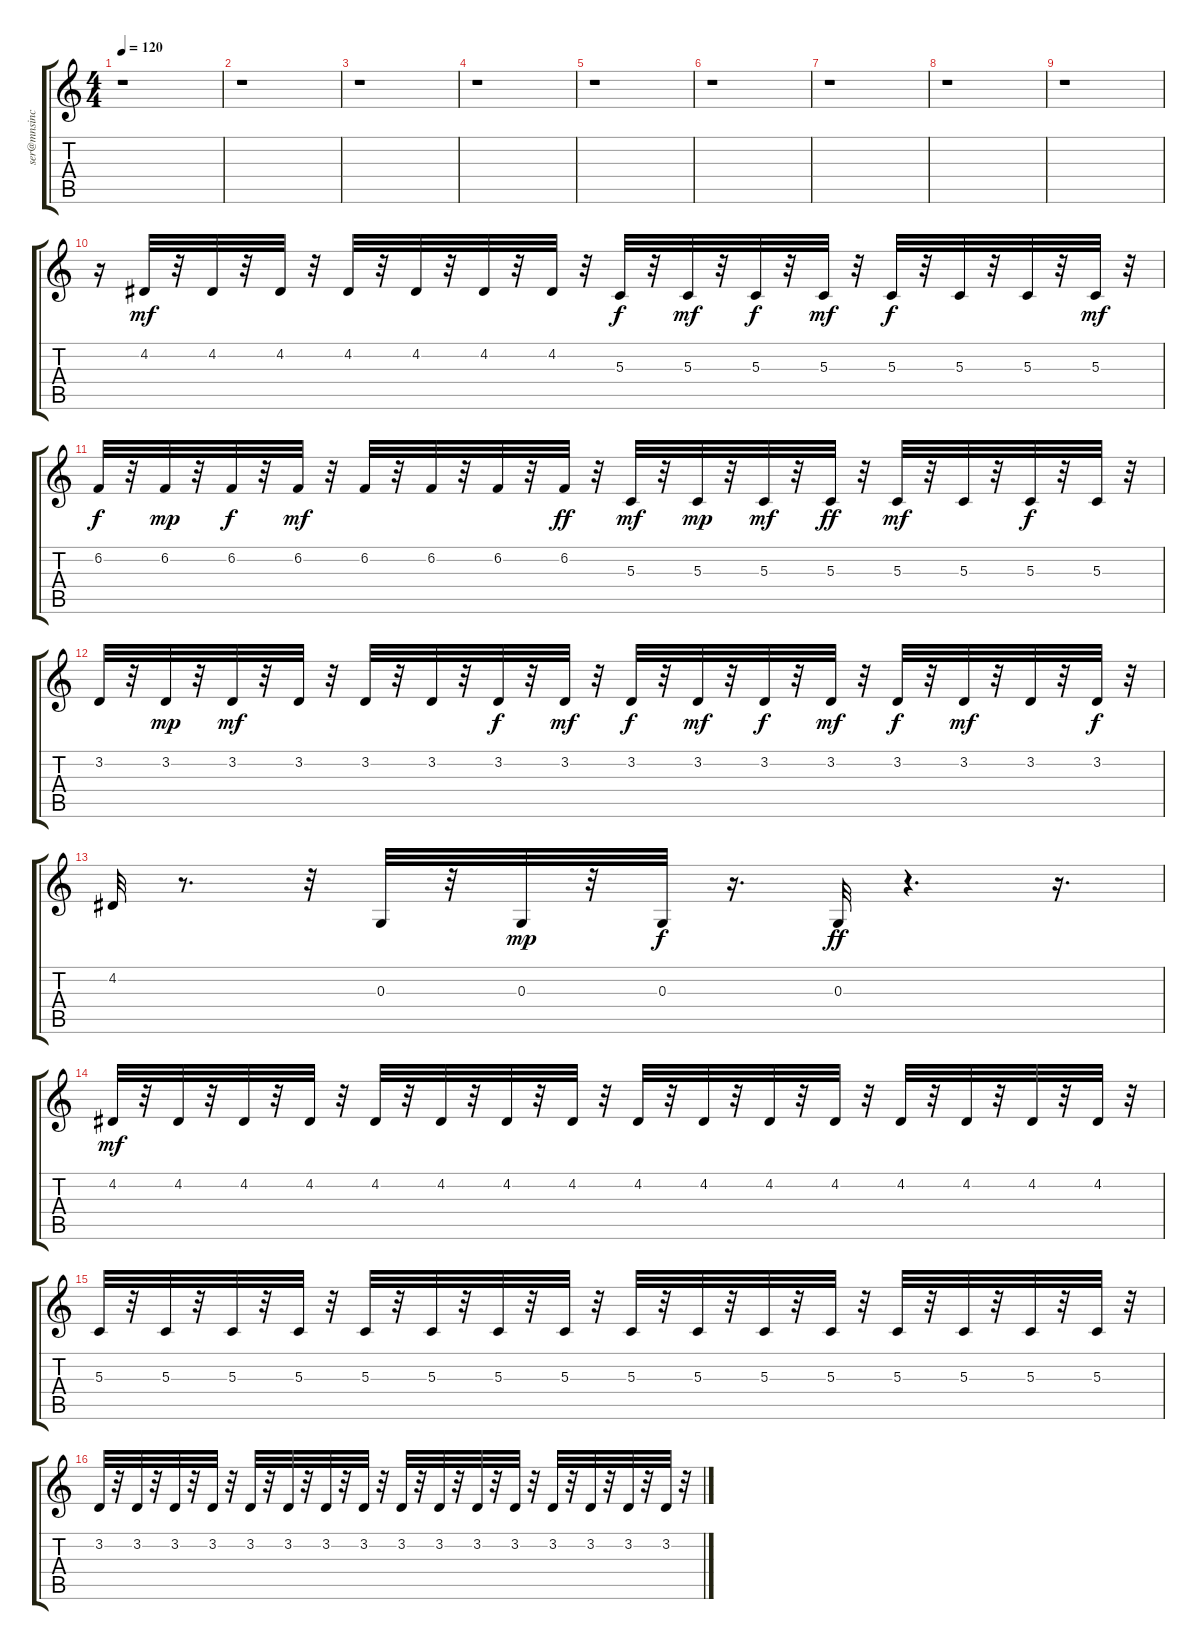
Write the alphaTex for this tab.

\track ("" "ser@mnsinc") {instrument lead5charang}
\staff {score tabs}
\tuning (E4 B3 G3 D3 A2 E2) {hide}
\ts (4 4)
\tempo 120
\clef g2
\ks c
r.1{dy mf instrument lead5charang} |
r.1 |
r.1 |
r.1 |
r.1 |
r.1 |
r.1 |
r.1 |
r.1 |
r.16 4.2.32 r.32 4.2.32 r.32 4.2.32 r.32 4.2.32 r.32 4.2.32 r.32 4.2.32 r.32 4.2.32 r.32 5.3.32{dy f} r.32 5.3.32{dy mf} r.32 5.3.32{dy f} r.32 5.3.32{dy mf} r.32 5.3.32{dy f} r.32 5.3.32 r.32 5.3.32 r.32 5.3.32{dy mf} r.32 |
6.2.32{dy f} r.32 6.2.32{dy mp} r.32 6.2.32{dy f} r.32 6.2.32{dy mf} r.32 6.2.32 r.32 6.2.32 r.32 6.2.32 r.32 6.2.32{dy ff} r.32 5.3.32{dy mf} r.32 5.3.32{dy mp} r.32 5.3.32{dy mf} r.32 5.3.32{dy ff} r.32 5.3.32{dy mf} r.32 5.3.32 r.32 5.3.32{dy f} r.32 5.3.32 r.32 |
3.2.32 r.32 3.2.32{dy mp} r.32 3.2.32{dy mf} r.32 3.2.32 r.32 3.2.32 r.32 3.2.32 r.32 3.2.32{dy f} r.32 3.2.32{dy mf} r.32 3.2.32{dy f} r.32 3.2.32{dy mf} r.32 3.2.32{dy f} r.32 3.2.32{dy mf} r.32 3.2.32{dy f} r.32 3.2.32{dy mf} r.32 3.2.32 r.32 3.2.32{dy f} r.32 |
4.2.32 r.8{d} r.32 0.3.32 r.32 0.3.32{dy mp} r.32 0.3.32{dy f} r.16{d} 0.3.32{dy ff} r.4{d} r.16{d} |
4.2.32{dy mf} r.32 4.2.32 r.32 4.2.32 r.32 4.2.32 r.32 4.2.32 r.32 4.2.32 r.32 4.2.32 r.32 4.2.32 r.32 4.2.32 r.32 4.2.32 r.32 4.2.32 r.32 4.2.32 r.32 4.2.32 r.32 4.2.32 r.32 4.2.32 r.32 4.2.32 r.32 |
5.3.32 r.32 5.3.32 r.32 5.3.32 r.32 5.3.32 r.32 5.3.32 r.32 5.3.32 r.32 5.3.32 r.32 5.3.32 r.32 5.3.32 r.32 5.3.32 r.32 5.3.32 r.32 5.3.32 r.32 5.3.32 r.32 5.3.32 r.32 5.3.32 r.32 5.3.32 r.32 |
3.2.32 r.32 3.2.32 r.32 3.2.32 r.32 3.2.32 r.32 3.2.32 r.32 3.2.32 r.32 3.2.32 r.32 3.2.32 r.32 3.2.32 r.32 3.2.32 r.32 3.2.32 r.32 3.2.32 r.32 3.2.32 r.32 3.2.32 r.32 3.2.32 r.32 3.2.32 r.32
